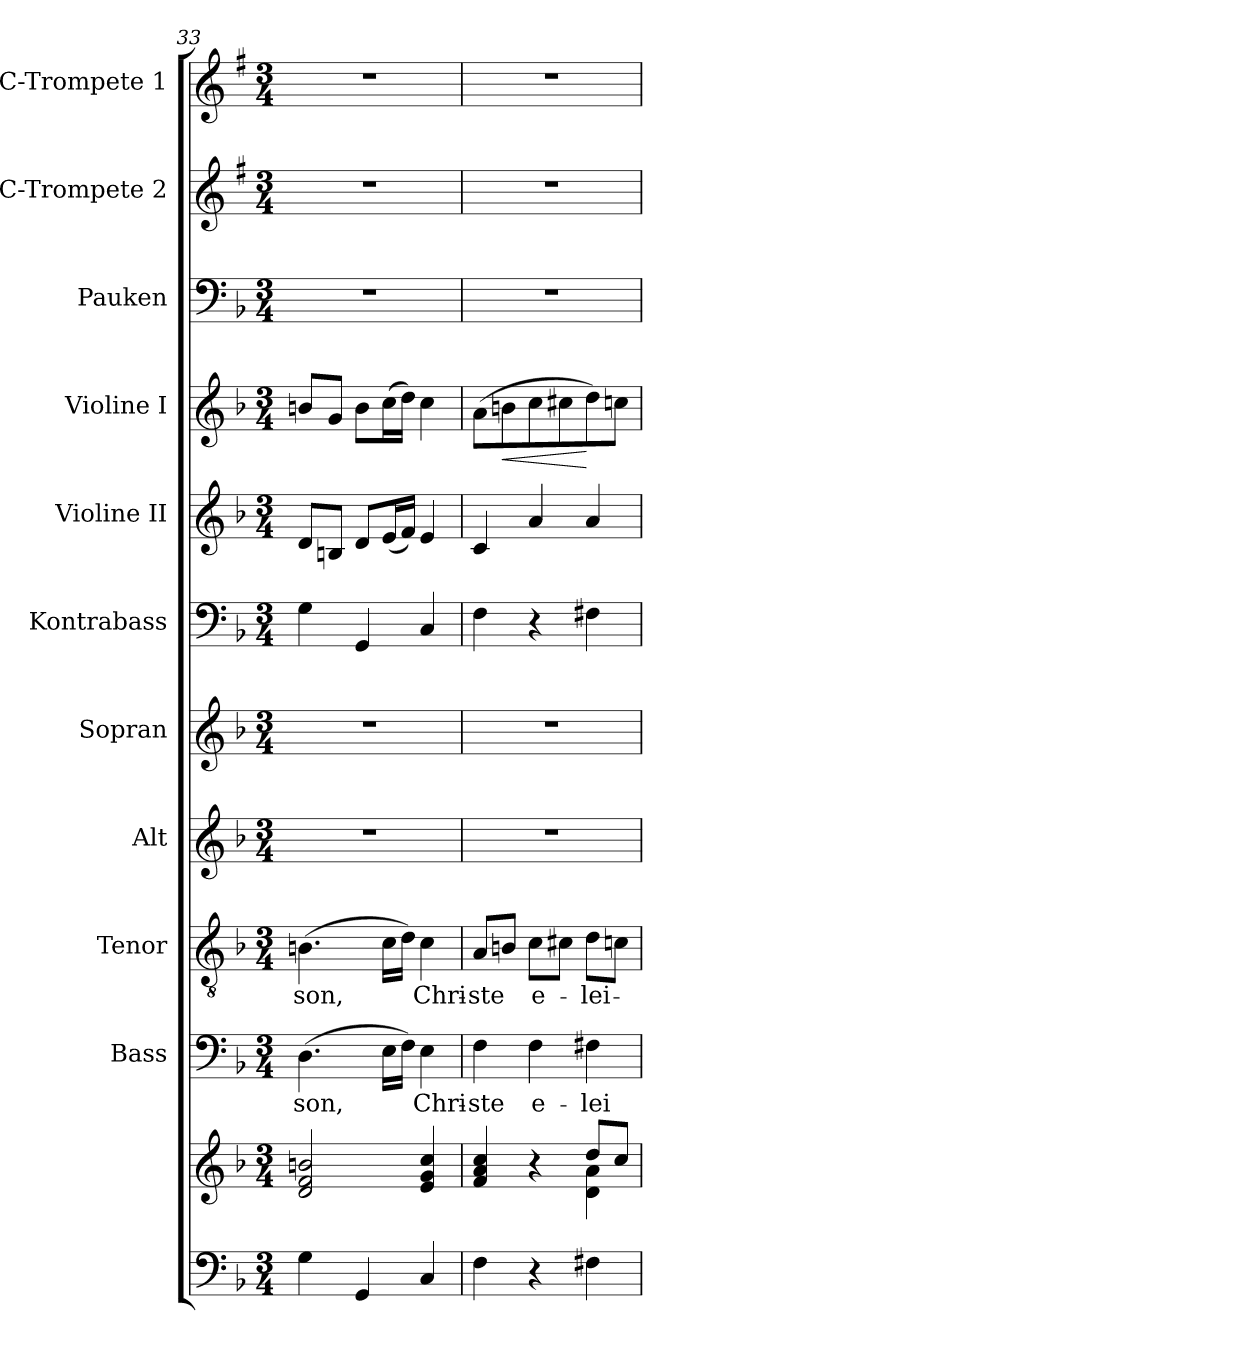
**kern	**kern	**kern	**text	**kern	**text	**kern	**kern	**kern	**kern	**kern	**dynam	**kern	**kern	**kern
*part11	*part11	*part10	*part10	*part9	*part9	*part8	*part7	*part6	*part5	*part4	*part4	*part3	*part2	*part1
*staff12	*staff11	*staff10	*staff10	*staff9	*staff9	*staff8	*staff7	*staff6	*staff5	*staff4	*staff4	*staff3	*staff2	*staff1
*	*	*I"Bass	*	*I"Tenor	*	*I"Alt	*I"Sopran	*I"Kontrabass	*I"Violine II	*I"Violine I	*	*I"Pauken	*I"C-Trompete 2	*I"C-Trompete 1
*	*	*I'B.	*	*I'T.	*	*I'A.	*I'S.	*I'Kb.	*I'Vl. II	*I'Vl. I	*	*I'Pk.	*I'C Trp. 2	*I'C Trp. 1
*clefF4	*clefG2	*clefF4	*	*clefGv2	*	*clefG2	*clefG2	*clefF4	*clefG2	*clefG2	*	*clefF4	*clefG2	*clefG2
*	*	*	*	*	*	*	*	*ITrd7c12	*	*	*	*	*ITrd1c2	*ITrd1c2
*k[b-]	*k[b-]	*k[b-]	*	*k[b-]	*	*k[b-]	*k[b-]	*k[b-]	*k[b-]	*k[b-]	*	*k[b-]	*k[b-]	*k[b-]
*F:	*F:	*F:	*	*F:	*	*F:	*F:	*F:	*F:	*F:	*	*F:	*F:	*F:
*M3/4	*M3/4	*M3/4	*	*M3/4	*	*M3/4	*M3/4	*M3/4	*M3/4	*M3/4	*	*M3/4	*M3/4	*M3/4
=33	=33	=33	=33	=33	=33	=33	=33	=33	=33	=33	=33	=33	=33	=33
!	!	!	!LO:LY:b	!	!LO:LY:b	!	!	!	!	!	!	!	!	!
4G\	2d/ 2f/ 2bn/	(>4.D\	-son,	(>4.Bn\	-son,	2.r	2.r	4GG\	8d/L	8bn/L	.	2.r	2.r	2.r
.	.	.	.	.	.	.	.	.	8Bn/J	8g/J	.	.	.	.
4GG/	.	.	.	.	.	.	.	4GGG/	8d/L	8b\L	.	.	.	.
.	.	16E\LL	.	16c\LL	.	.	.	.	(<16e/L	(>16cc\L	.	.	.	.
.	.	16F\JJ)	.	16d\JJ)	.	.	.	.	16f/JJ)	16dd\JJ)	.	.	.	.
!	!	!	!LO:LY:b	!	!LO:LY:b	!	!	!	!	!	!	!	!	!
4C/	4e/ 4g/ 4cc/	4E\	Chri-	4c\	Chri-	.	.	4CC/	4e/	4cc\	.	.	.	.
=34	=34	=34	=34	=34	=34	=34	=34	=34	=34	=34	=34	=34	=34	=34
*	*^	*	*	*	*	*	*	*	*	*	*	*	*	*
!	!	!	!	!LO:LY:b	!	!LO:LY:b	!	!	!	!	!	!	!	!	!
4F\	4f/ 4a/ 4cc/	2ryy	4F\	-ste	8A/L	-ste	2.r	2.r	4FF\	4c/	(>8a\L	.	2.r	2.r	2.r
!	!	!	!	!	!	!	!	!	!	!	!	!LO:HP:b	!	!	!
.	.	.	.	.	8Bn/J	.	.	.	.	.	8bn\	<	.	.	.
!	!	!	!	!LO:LY:b	!	!LO:LY:b	!	!	!	!	!	!	!	!	!
4r	4r	.	4F\	e-	8c\L	e-	.	.	4r	4a/	8cc\	.	.	.	.
.	.	.	.	.	8c#X\J	.	.	.	.	.	8cc#X\	.	.	.	.
!	!	!	!	!LO:LY:b	!	!LO:LY:b	!	!	!	!	!	!	!	!	!
4F#X\	8dd/L	4d\ 4a\	4F#X\	-lei-	8d\L	-lei-	.	.	4FF#X\	4a/	8dd\)	[	.	.	.
.	8cc/J	.	.	.	8cn\J	.	.	.	.	.	8ccn\J	.	.	.	.
*	*v	*v	*	*	*	*	*	*	*	*	*	*	*	*	*
=	=	=	=	=	=	=	=	=	=	=	=	=	=	=
*-	*-	*-	*-	*-	*-	*-	*-	*-	*-	*-	*-	*-	*-	*-
